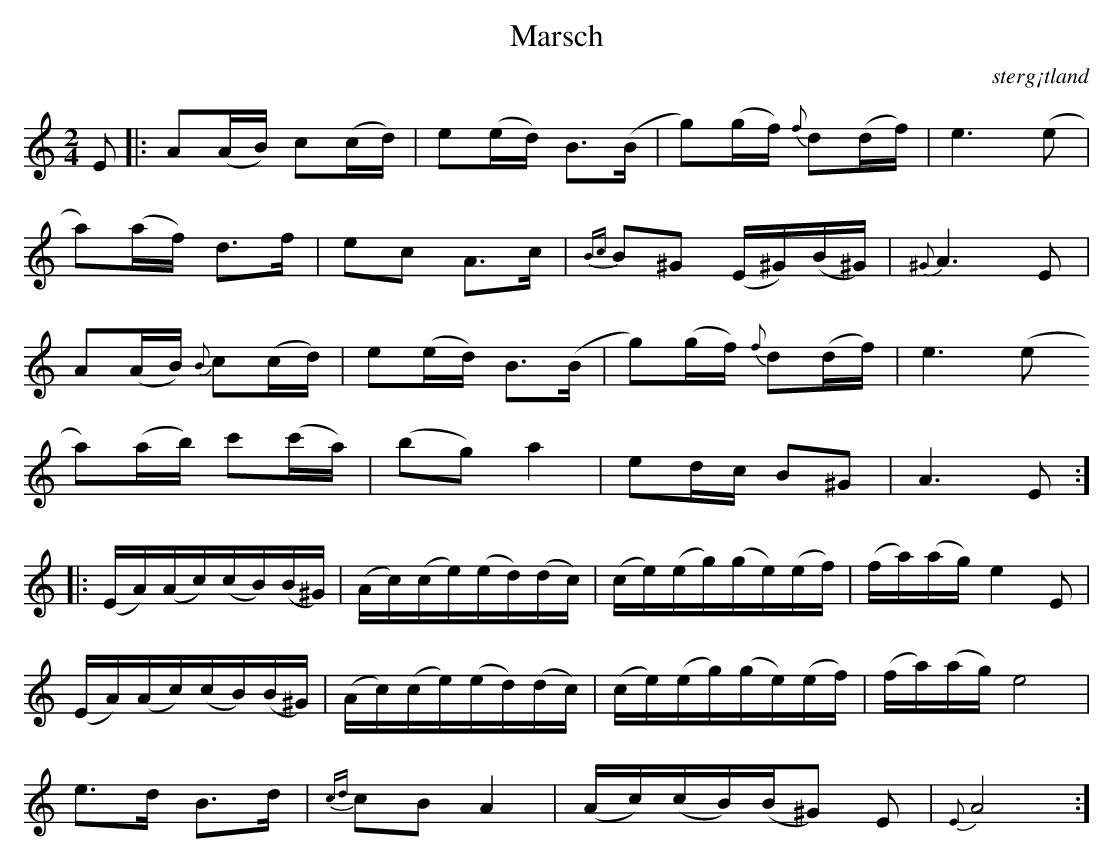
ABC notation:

X:1
T:Marsch
O: sterg¡tland
M: 2/4
L: 1/16
K: Am
E2 |: A2(AB) c2(cd) | e2(ed) B3(B | g2)(gf){f} d2(df) | e6 (e2 |
a2)(af) d3f | e2c2 A3c |{Bc} B2^G2 (E^G)(B^G)|{^G} A6 E2 |
A2(AB){B} c2(cd) | e2(ed) B3(B | g2)(gf){f} d2(df) | e6 (e2
a2)(ab) c'2(c'a) | (b2g2) a4 | e2dc B2^G2| A6 E2:]
|:(EA)(Ac)(cB)(B^G)|(Ac)(ce)(ed)(dc)|(ce)(eg)(ge)(ef)|(fa)(ag)e4E2|
(EA)(Ac)(cB)(B^G)|(Ac)(ce)(ed)(dc)|(ce)(eg)(ge)(ef)|(fa)(ag)e8|
e3d B3d |{cd} c2B2A4 | (Ac)(cB)(B^G2) E2|{E} A8 :]
